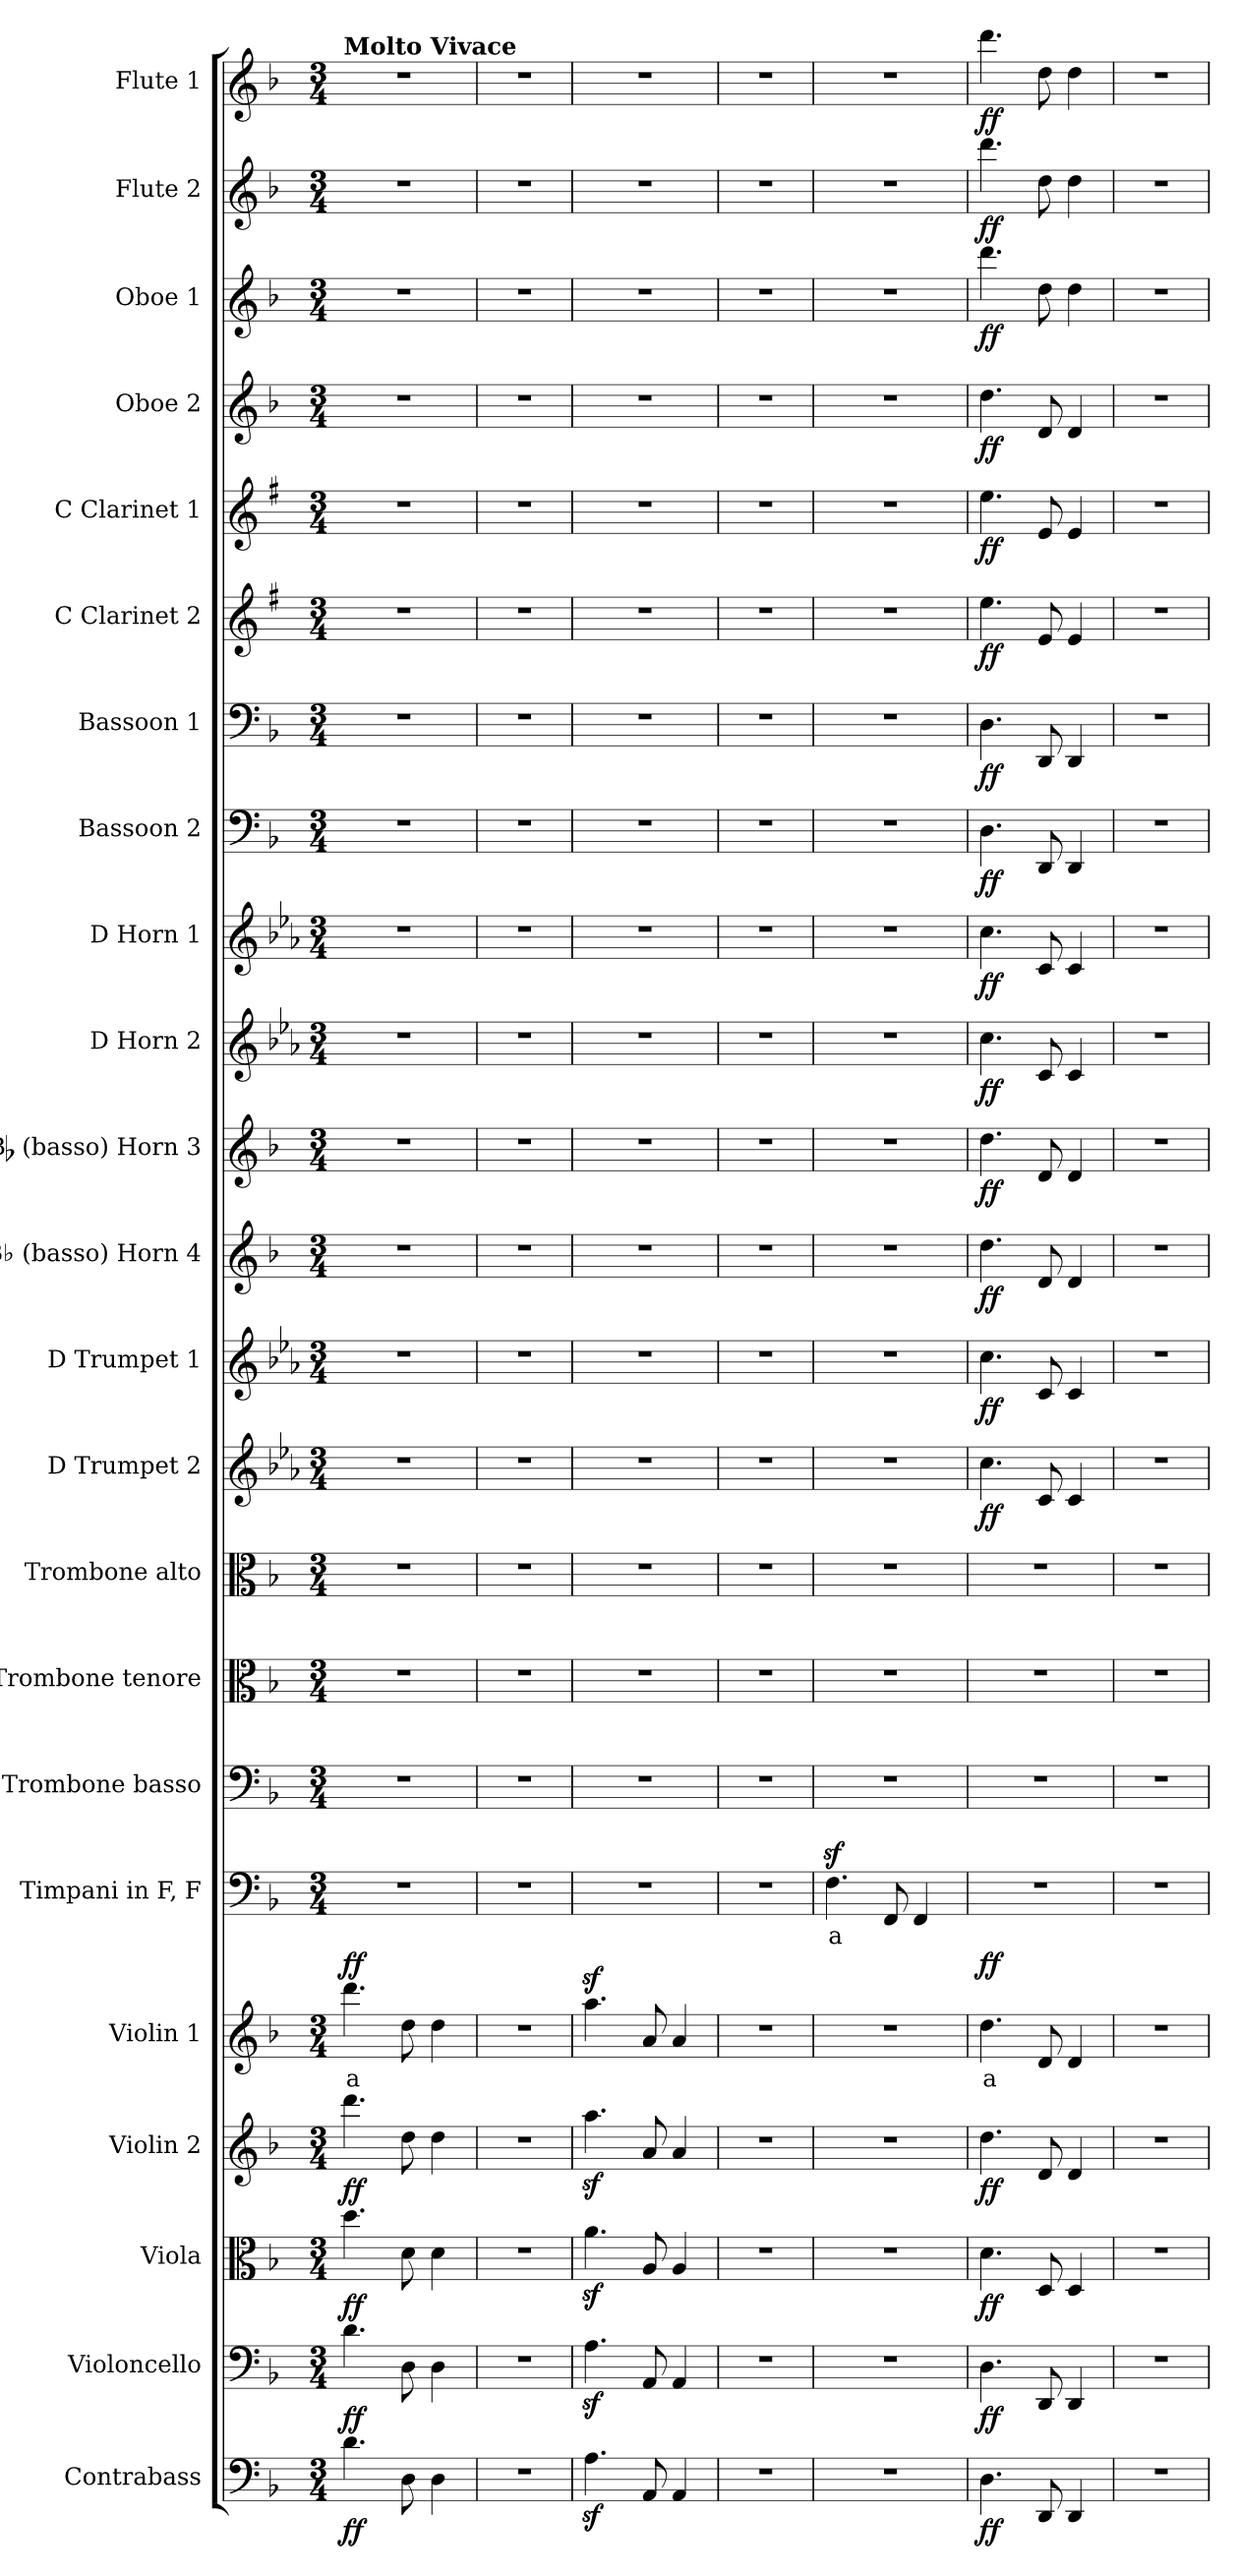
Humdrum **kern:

**kern	**dynam	**kern	**dynam	**kern	**dynam	**kern	**dynam	**kern	**text	**dynam	**kern	**text	**kern	**kern	**kern	**kern	**dynam	**kern	**dynam	**kern	**dynam	**kern	**dynam	**kern	**dynam	**kern	**dynam	**kern	**dynam	**kern	**dynam	**kern	**dynam	**kern	**dynam	**kern	**dynam	**kern	**dynam	**kern	**dynam	**kern	**dynam
*part23	*part23	*part22	*part22	*part21	*part21	*part20	*part20	*part19	*part19	*part19	*part18	*part18	*part17	*part16	*part15	*part14	*part14	*part13	*part13	*part12	*part12	*part11	*part11	*part10	*part10	*part9	*part9	*part8	*part8	*part7	*part7	*part6	*part6	*part5	*part5	*part4	*part4	*part3	*part3	*part2	*part2	*part1	*part1
*staff23	*staff23	*staff22	*staff22	*staff21	*staff21	*staff20	*staff20	*staff19	*staff19	*staff19	*staff18	*staff18	*staff17	*staff16	*staff15	*staff14	*staff14	*staff13	*staff13	*staff12	*staff12	*staff11	*staff11	*staff10	*staff10	*staff9	*staff9	*staff8	*staff8	*staff7	*staff7	*staff6	*staff6	*staff5	*staff5	*staff4	*staff4	*staff3	*staff3	*staff2	*staff2	*staff1	*staff1
*I"Contrabass	*	*I"Violoncello	*	*I"Viola	*	*I"Violin 2	*	*I"Violin 1	*	*	*I"Timpani in F, F	*	*I"Trombone basso	*I"Trombone tenore	*I"Trombone alto	*I"D Trumpet 2	*	*I"D Trumpet 1	*	*I"B♭ (basso) Horn 4	*	*I"Bb (basso) Horn 3	*	*I"D Horn 2	*	*I"D Horn 1	*	*I"Bassoon 2	*	*I"Bassoon 1	*	*I"C Clarinet 2	*	*I"C Clarinet 1	*	*I"Oboe 2	*	*I"Oboe 1	*	*I"Flute 2	*	*I"Flute 1	*
*I'Cb	*	*I'Vc	*	*I'Vla	*	*I'Vl 2	*	*I'Vl 1	*	*	*I'Timp	*	*I'Trb. b.	*I'Trb. t.	*I'Trb. a.	*I'Tpt 2	*	*I'Tpt 1	*	*I'Hn 4	*	*I'Hn 3	*	*I'Hn 2	*	*I'Hn 1	*	*I'Bsn 2	*	*I'Bsn 1	*	*I'Cl 2	*	*I'Cl 1	*	*I'Ob 2	*	*I'Ob 1	*	*I'Fl 2	*	*I'Fl 1	*
*clefF4	*	*clefF4	*	*clefC3	*	*clefG2	*	*clefG2	*	*	*clefF4	*	*clefF4	*clefC3	*clefC3	*clefG2	*	*clefG2	*	*clefG2	*	*clefG2	*	*clefG2	*	*clefG2	*	*clefF4	*	*clefF4	*	*clefG2	*	*clefG2	*	*clefG2	*	*clefG2	*	*clefG2	*	*clefG2	*
*ITrd7c12	*	*	*	*	*	*	*	*	*	*	*	*	*	*	*	*ITrd-1c-2	*	*ITrd-1c-2	*	*ITrd8c14	*	*ITrd8c14	*	*ITrd6c10	*	*ITrd6c10	*	*	*	*	*	*ITrd1c2	*	*ITrd1c2	*	*	*	*	*	*	*	*	*
*k[b-]	*	*k[b-]	*	*k[b-]	*	*k[b-]	*	*k[b-]	*	*	*k[b-]	*	*k[b-]	*k[b-]	*k[b-]	*k[b-]	*	*k[b-]	*	*k[b-]	*	*k[b-]	*	*k[b-]	*	*k[b-]	*	*k[b-]	*	*k[b-]	*	*k[b-]	*	*k[b-]	*	*k[b-]	*	*k[b-]	*	*k[b-]	*	*k[b-]	*
*M3/4	*	*M3/4	*	*M3/4	*	*M3/4	*	*M3/4	*	*	*M3/4	*	*M3/4	*M3/4	*M3/4	*M3/4	*	*M3/4	*	*M3/4	*	*M3/4	*	*M3/4	*	*M3/4	*	*M3/4	*	*M3/4	*	*M3/4	*	*M3/4	*	*M3/4	*	*M3/4	*	*M3/4	*	*M3/4	*
*MM348	*	*MM348	*	*MM348	*	*MM348	*	*MM348	*	*	*MM348	*	*MM348	*MM348	*MM348	*MM348	*	*MM348	*	*MM348	*	*MM348	*	*MM348	*	*MM348	*	*MM348	*	*MM348	*	*MM348	*	*MM348	*	*MM348	*	*MM348	*	*MM348	*	*MM348	*
=1	=1	=1	=1	=1	=1	=1	=1	=1	=1	=1	=1	=1	=1	=1	=1	=1	=1	=1	=1	=1	=1	=1	=1	=1	=1	=1	=1	=1	=1	=1	=1	=1	=1	=1	=1	=1	=1	=1	=1	=1	=1	=1	=1
!	!	!	!	!	!	!	!	!	!	!	!	!	!	!	!	!	!	!	!	!	!	!	!	!	!	!	!	!	!	!	!	!	!	!	!	!	!	!	!	!	!	!LO:TX:a:B:t=Molto Vivace	!
!	!LO:DY:b	!	!LO:DY:b	!	!LO:DY:b	!	!LO:DY:b	!	!LO:LY:b:color=#FF0000	!LO:DY:b	!	!	!	!	!	!	!	!	!	!	!	!	!	!	!	!	!	!	!	!	!	!	!	!	!	!	!	!	!	!	!	!	!
4.D\	ff	4.d\	ff	4.dd\	ff	4.ddd\	ff	4.ddd\	a	ff	2.r	.	2.r	2.r	2.r	2.r	.	2.r	.	2.r	.	2.r	.	2.r	.	2.r	.	2.r	.	2.r	.	2.r	.	2.r	.	2.r	.	2.r	.	2.r	.	2.r	.
8DD\	.	8D\	.	8d\	.	8dd\	.	8dd\	.	.	.	.	.	.	.	.	.	.	.	.	.	.	.	.	.	.	.	.	.	.	.	.	.	.	.	.	.	.	.	.	.	.	.
4DD\	.	4D\	.	4d\	.	4dd\	.	4dd\	.	.	.	.	.	.	.	.	.	.	.	.	.	.	.	.	.	.	.	.	.	.	.	.	.	.	.	.	.	.	.	.	.	.	.
=2	=2	=2	=2	=2	=2	=2	=2	=2	=2	=2	=2	=2	=2	=2	=2	=2	=2	=2	=2	=2	=2	=2	=2	=2	=2	=2	=2	=2	=2	=2	=2	=2	=2	=2	=2	=2	=2	=2	=2	=2	=2	=2	=2
2.r	.	2.r	.	2.r	.	2.r	.	2.r	.	.	2.r	.	2.r	2.r	2.r	2.r	.	2.r	.	2.r	.	2.r	.	2.r	.	2.r	.	2.r	.	2.r	.	2.r	.	2.r	.	2.r	.	2.r	.	2.r	.	2.r	.
=3	=3	=3	=3	=3	=3	=3	=3	=3	=3	=3	=3	=3	=3	=3	=3	=3	=3	=3	=3	=3	=3	=3	=3	=3	=3	=3	=3	=3	=3	=3	=3	=3	=3	=3	=3	=3	=3	=3	=3	=3	=3	=3	=3
4.AAz<\	.	4.Az<\	.	4.az<\	.	4.aaz<\	.	4.aaz<\	.	.	2.r	.	2.r	2.r	2.r	2.r	.	2.r	.	2.r	.	2.r	.	2.r	.	2.r	.	2.r	.	2.r	.	2.r	.	2.r	.	2.r	.	2.r	.	2.r	.	2.r	.
8AAA/	.	8AA/	.	8A/	.	8a/	.	8a/	.	.	.	.	.	.	.	.	.	.	.	.	.	.	.	.	.	.	.	.	.	.	.	.	.	.	.	.	.	.	.	.	.	.	.
4AAA/	.	4AA/	.	4A/	.	4a/	.	4a/	.	.	.	.	.	.	.	.	.	.	.	.	.	.	.	.	.	.	.	.	.	.	.	.	.	.	.	.	.	.	.	.	.	.	.
=4	=4	=4	=4	=4	=4	=4	=4	=4	=4	=4	=4	=4	=4	=4	=4	=4	=4	=4	=4	=4	=4	=4	=4	=4	=4	=4	=4	=4	=4	=4	=4	=4	=4	=4	=4	=4	=4	=4	=4	=4	=4	=4	=4
2.r	.	2.r	.	2.r	.	2.r	.	2.r	.	.	2.r	.	2.r	2.r	2.r	2.r	.	2.r	.	2.r	.	2.r	.	2.r	.	2.r	.	2.r	.	2.r	.	2.r	.	2.r	.	2.r	.	2.r	.	2.r	.	2.r	.
=5	=5	=5	=5	=5	=5	=5	=5	=5	=5	=5	=5	=5	=5	=5	=5	=5	=5	=5	=5	=5	=5	=5	=5	=5	=5	=5	=5	=5	=5	=5	=5	=5	=5	=5	=5	=5	=5	=5	=5	=5	=5	=5	=5
!	!	!	!	!	!	!	!	!	!	!	!	!LO:LY:b:color=#FF0000	!	!	!	!	!	!	!	!	!	!	!	!	!	!	!	!	!	!	!	!	!	!	!	!	!	!	!	!	!	!	!
2.r	.	2.r	.	2.r	.	2.r	.	2.r	.	.	4.Fz<\	a	2.r	2.r	2.r	2.r	.	2.r	.	2.r	.	2.r	.	2.r	.	2.r	.	2.r	.	2.r	.	2.r	.	2.r	.	2.r	.	2.r	.	2.r	.	2.r	.
.	.	.	.	.	.	.	.	.	.	.	8FF/	.	.	.	.	.	.	.	.	.	.	.	.	.	.	.	.	.	.	.	.	.	.	.	.	.	.	.	.	.	.	.	.
.	.	.	.	.	.	.	.	.	.	.	4FF/	.	.	.	.	.	.	.	.	.	.	.	.	.	.	.	.	.	.	.	.	.	.	.	.	.	.	.	.	.	.	.	.
=6	=6	=6	=6	=6	=6	=6	=6	=6	=6	=6	=6	=6	=6	=6	=6	=6	=6	=6	=6	=6	=6	=6	=6	=6	=6	=6	=6	=6	=6	=6	=6	=6	=6	=6	=6	=6	=6	=6	=6	=6	=6	=6	=6
!	!LO:DY:b	!	!LO:DY:b	!	!LO:DY:b	!	!LO:DY:b	!	!LO:LY:b:color=#FF0000	!LO:DY:b	!	!	!	!	!	!	!LO:DY:b	!	!LO:DY:b	!	!LO:DY:b	!	!LO:DY:b	!	!LO:DY:b	!	!LO:DY:b	!	!LO:DY:b	!	!LO:DY:b	!	!LO:DY:b	!	!LO:DY:b	!	!LO:DY:b	!	!LO:DY:b	!	!LO:DY:b	!	!LO:DY:b
4.DD\	ff	4.D\	ff	4.d\	ff	4.dd\	ff	4.dd\	a	ff	2.r	.	2.r	2.r	2.r	4.dd\	ff	4.dd\	ff	4.d\	ff	4.d\	ff	4.d\	ff	4.d\	ff	4.D\	ff	4.D\	ff	4.dd\	ff	4.dd\	ff	4.dd\	ff	4.ddd\	ff	4.ddd\	ff	4.ddd\	ff
8DDD/	.	8DD/	.	8D/	.	8d/	.	8d/	.	.	.	.	.	.	.	8d/	.	8d/	.	8D/	.	8D/	.	8D/	.	8D/	.	8DD/	.	8DD/	.	8d/	.	8d/	.	8d/	.	8dd\	.	8dd\	.	8dd\	.
4DDD/	.	4DD/	.	4D/	.	4d/	.	4d/	.	.	.	.	.	.	.	4d/	.	4d/	.	4D/	.	4D/	.	4D/	.	4D/	.	4DD/	.	4DD/	.	4d/	.	4d/	.	4d/	.	4dd\	.	4dd\	.	4dd\	.
=7	=7	=7	=7	=7	=7	=7	=7	=7	=7	=7	=7	=7	=7	=7	=7	=7	=7	=7	=7	=7	=7	=7	=7	=7	=7	=7	=7	=7	=7	=7	=7	=7	=7	=7	=7	=7	=7	=7	=7	=7	=7	=7	=7
2.r	.	2.r	.	2.r	.	2.r	.	2.r	.	.	2.r	.	2.r	2.r	2.r	2.r	.	2.r	.	2.r	.	2.r	.	2.r	.	2.r	.	2.r	.	2.r	.	2.r	.	2.r	.	2.r	.	2.r	.	2.r	.	2.r	.
=	=	=	=	=	=	=	=	=	=	=	=	=	=	=	=	=	=	=	=	=	=	=	=	=	=	=	=	=	=	=	=	=	=	=	=	=	=	=	=	=	=	=	=
*-	*-	*-	*-	*-	*-	*-	*-	*-	*-	*-	*-	*-	*-	*-	*-	*-	*-	*-	*-	*-	*-	*-	*-	*-	*-	*-	*-	*-	*-	*-	*-	*-	*-	*-	*-	*-	*-	*-	*-	*-	*-	*-	*-
